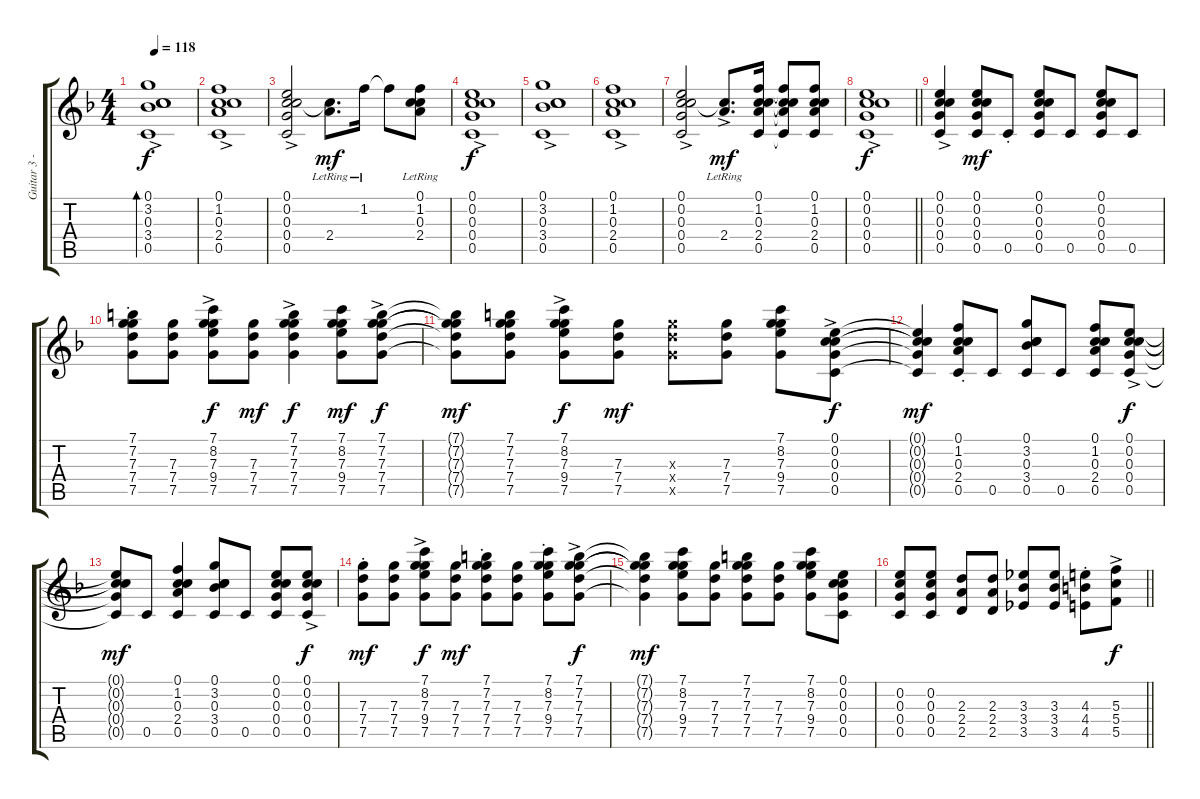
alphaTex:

\track ("Guitar 3 - Rhythm" "Guitar 3 -") {instrument distortionguitar}
\staff {score tabs}
\tuning (C4 E4 C4 G3 C3 C2) {hide}
\ts (4 4)
\tempo 118
\clef g2
\ks f
(0.1{ac} 3.2{ac} 0.3{ac} 3.4{ac} 0.5{ac}).1{bd 30 dy f instrument distortionguitar} |
(0.1{ac} 1.2{ac} 0.3{ac} 2.4{ac} 0.5{ac}).1 |
(0.1{ac} 0.2{ac} 0.3{ac} 0.4{ac} 0.5{ac}).2 (0.3{t} 2.4{lr}).8{d dy mf} 1.2{lr}.16 1.2{t}.8 (0.1{lr} 1.2{lr} 0.3{lr} 2.4{lr}).8 |
(0.1{ac} 0.2{ac} 0.3{ac} 0.4{ac} 0.5{ac}).1{dy f} |
(0.1{ac} 3.2{ac} 0.3{ac} 3.4{ac} 0.5{ac}).1 |
(0.1{ac} 1.2{ac} 0.3{ac} 2.4{ac} 0.5{ac}).1 |
(0.1{ac} 0.2{ac} 0.3{ac} 0.4{ac} 0.5{ac}).2 (0.3{t} 2.4{ac lr}).8{d dy mf} (0.1 1.2 0.3 2.4 0.5).16 (0.1{t} 1.2{t} 0.3{t} 2.4{t} 0.5{t}).8 (0.1 1.2 0.3 2.4 0.5).8 |
\barLineRight lightlight
(0.1{ac} 0.2{ac} 0.3{ac} 0.4{ac} 0.5{ac}).1{dy f} |
(0.1{ac} 0.2{ac} 0.3{ac} 0.4{ac} 0.5{ac}).4 (0.1 0.2 0.3 0.4 0.5).8{dy mf} 0.5{st}.8 (0.1 0.2 0.3 0.4 0.5).8 0.5.8 (0.1 0.2 0.3 0.4 0.5).8 0.5.8 |
(7.1{st} 7.2{st} 7.3{st} 7.4{st} 7.5{st}).8 (7.3 7.4 7.5).8 (7.1{ac} 8.2{ac} 7.3{ac} 9.4{ac} 7.5{ac}).8{dy f} (7.3 7.4 7.5).8{dy mf} (7.1{ac} 7.2{ac} 7.3{ac} 7.4{ac} 7.5{ac}).4{dy f} (7.1 8.2 7.3 9.4 7.5).8{dy mf} (7.1{ac} 7.2{ac} 7.3{ac} 7.4{ac} 7.5{ac}).8{dy f} |
(7.1{t} 7.2{t} 7.3{t} 7.4{t} 7.5{t}).8{dy mf} (7.1 7.2 7.3 7.4 7.5).8 (7.1{ac} 8.2{ac} 7.3{ac} 9.4{ac} 7.5{ac}).8{dy f} (7.3 7.4 7.5).8{dy mf} (7.3{x} 7.4{x} 7.5{x}).8 (7.3 7.4 7.5).8 (7.1 8.2 7.3 9.4 7.5).8 (0.1{ac} 0.2{ac} 0.3{ac} 0.4{ac} 0.5{ac}).8{dy f} |
(0.1{t} 0.2{t} 0.3{t} 0.4{t} 0.5{t}).4{dy mf} (0.1{st} 1.2{st} 0.3{st} 2.4{st} 0.5{st}).8 0.5.8 (0.1 3.2 0.3 3.4 0.5).8 0.5.8 (0.1 1.2 0.3 2.4 0.5).8 (0.1{ac} 0.2{ac} 0.3{ac} 0.4{ac} 0.5{ac}).8{dy f} |
(0.1{t} 0.2{t} 0.3{t} 0.4{t} 0.5{t}).8{dy mf} 0.5.8 (0.1 1.2 0.3 2.4 0.5).4 (0.1 3.2 0.3 3.4 0.5).8 0.5.8 (0.1 0.2 0.3 0.4 0.5).8 (0.1{ac} 0.2{ac} 0.3{ac} 0.4{ac} 0.5{ac}).8{dy f} |
(7.3{st} 7.4{st} 7.5{st}).8{dy mf} (7.3 7.4 7.5).8 (7.1{ac} 8.2{ac} 7.3{ac} 9.4{ac} 7.5{ac}).8{dy f} (7.3 7.4 7.5).8{dy mf} (7.1{st} 7.2{st} 7.3{st} 7.4{st} 7.5{st}).8 (7.3 7.4 7.5).8 (7.1{st} 8.2{st} 7.3{st} 9.4{st} 7.5{st}).8 (7.1{ac} 7.2{ac} 7.3{ac} 7.4{ac} 7.5{ac}).8{dy f} |
(7.1{t} 7.2{t} 7.3{t} 7.4{t} 7.5{t}).4{dy mf} (7.1 8.2 7.3 9.4 7.5).8 (7.3 7.4 7.5).8 (7.1 7.2 7.3 7.4 7.5).8 (7.3 7.4 7.5).8 (7.1 8.2 7.3 9.4 7.5).8 (0.1 0.2 0.3 0.4 0.5).8 |
\barLineRight lightlight
(0.2 0.3 0.4 0.5).8 (0.2 0.3 0.4 0.5).8 (2.3 2.4 2.5).8 (2.3 2.4 2.5).8 (3.3 3.4 3.5).8 (3.3 3.4 3.5).8 (4.3{st} 4.4{st} 4.5{st}).8 (5.3{ac} 5.4{ac} 5.5{ac}).8{dy f}
